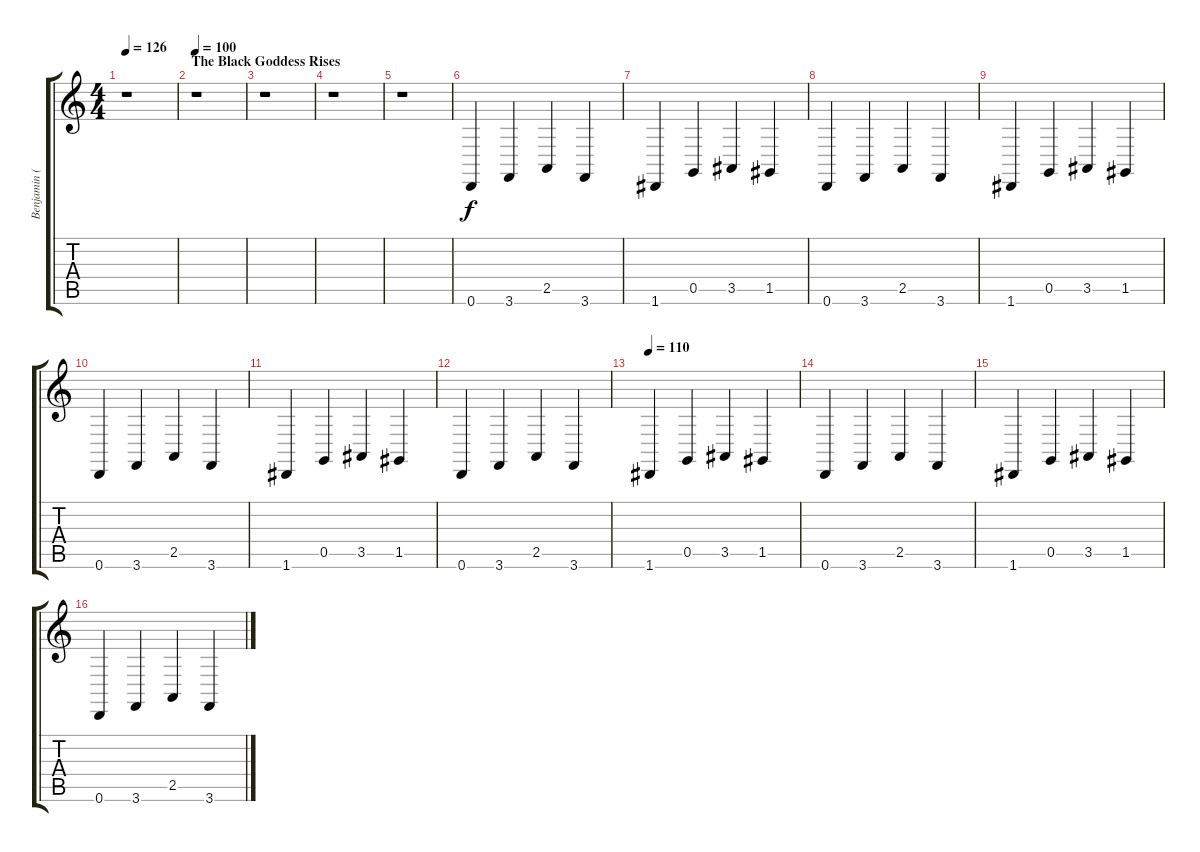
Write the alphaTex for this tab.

\track ("Benjamin (KeybMid)" "Benjamin (") {instrument stringensemble1}
\staff {score tabs}
\tuning (D4 A3 F3 C3 G2 D2) {hide}
\ts (4 4)
\tempo 126
\clef g2
\ks c
r.1{dy f} |
\section ("" "The Black Goddess Rises")
\tempo 100
r.1 |
r.1 |
r.1 |
r.1 |
0.6.4{volume 12 balance 9 instrument acousticgrandpiano} 3.6.4 2.5.4 3.6.4 |
1.6.4 0.5.4 3.5.4 1.5.4 |
0.6.4 3.6.4 2.5.4 3.6.4 |
1.6.4 0.5.4 3.5.4 1.5.4 |
0.6.4 3.6.4 2.5.4 3.6.4 |
1.6.4 0.5.4 3.5.4 1.5.4 |
0.6.4 3.6.4 2.5.4 3.6.4 |
\tempo 110
1.6.4 0.5.4 3.5.4 1.5.4 |
0.6.4 3.6.4 2.5.4 3.6.4 |
1.6.4 0.5.4 3.5.4 1.5.4 |
0.6.4 3.6.4 2.5.4 3.6.4
